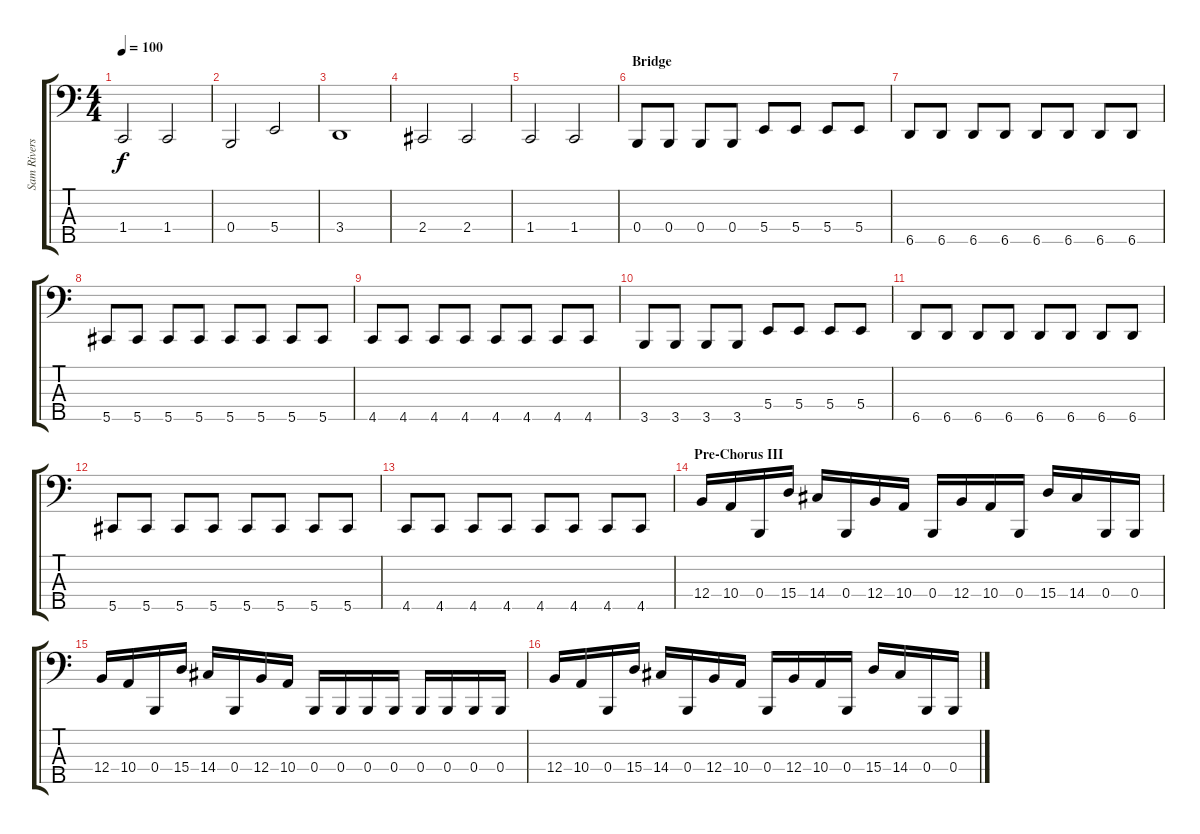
\track ("Sam Rivers - Bass" "Sam Rivers") {instrument electricbassfinger}
\staff {score tabs}
\tuning (E2 B1 Gb1 B0 Ab0) {hide}
\ts (4 4)
\tempo 100
\clef f4
\ks c
1.4.2{dy f} 1.4.2 |
0.4.2 5.4.2 |
3.4.1 |
2.4.2 2.4.2 |
1.4.2 1.4.2 |
\section ("" "Bridge")
0.4.8 0.4.8 0.4.8 0.4.8 5.4.8 5.4.8 5.4.8 5.4.8 |
6.5.8 6.5.8 6.5.8 6.5.8 6.5.8 6.5.8 6.5.8 6.5.8 |
5.5.8 5.5.8 5.5.8 5.5.8 5.5.8 5.5.8 5.5.8 5.5.8 |
4.5.8 4.5.8 4.5.8 4.5.8 4.5.8 4.5.8 4.5.8 4.5.8 |
3.5.8 3.5.8 3.5.8 3.5.8 5.4.8 5.4.8 5.4.8 5.4.8 |
6.5.8 6.5.8 6.5.8 6.5.8 6.5.8 6.5.8 6.5.8 6.5.8 |
5.5.8 5.5.8 5.5.8 5.5.8 5.5.8 5.5.8 5.5.8 5.5.8 |
4.5.8 4.5.8 4.5.8 4.5.8 4.5.8 4.5.8 4.5.8 4.5.8 |
\section ("" "Pre-Chorus III")
12.4.16 10.4.16 0.4.16 15.4.16 14.4.16 0.4.16 12.4.16 10.4.16 0.4.16 12.4.16 10.4.16 0.4.16 15.4.16 14.4.16 0.4.16 0.4.16 |
12.4.16 10.4.16 0.4.16 15.4.16 14.4.16 0.4.16 12.4.16 10.4.16 0.4.16 0.4.16 0.4.16 0.4.16 0.4.16 0.4.16 0.4.16 0.4.16 |
12.4.16 10.4.16 0.4.16 15.4.16 14.4.16 0.4.16 12.4.16 10.4.16 0.4.16 12.4.16 10.4.16 0.4.16 15.4.16 14.4.16 0.4.16 0.4.16
